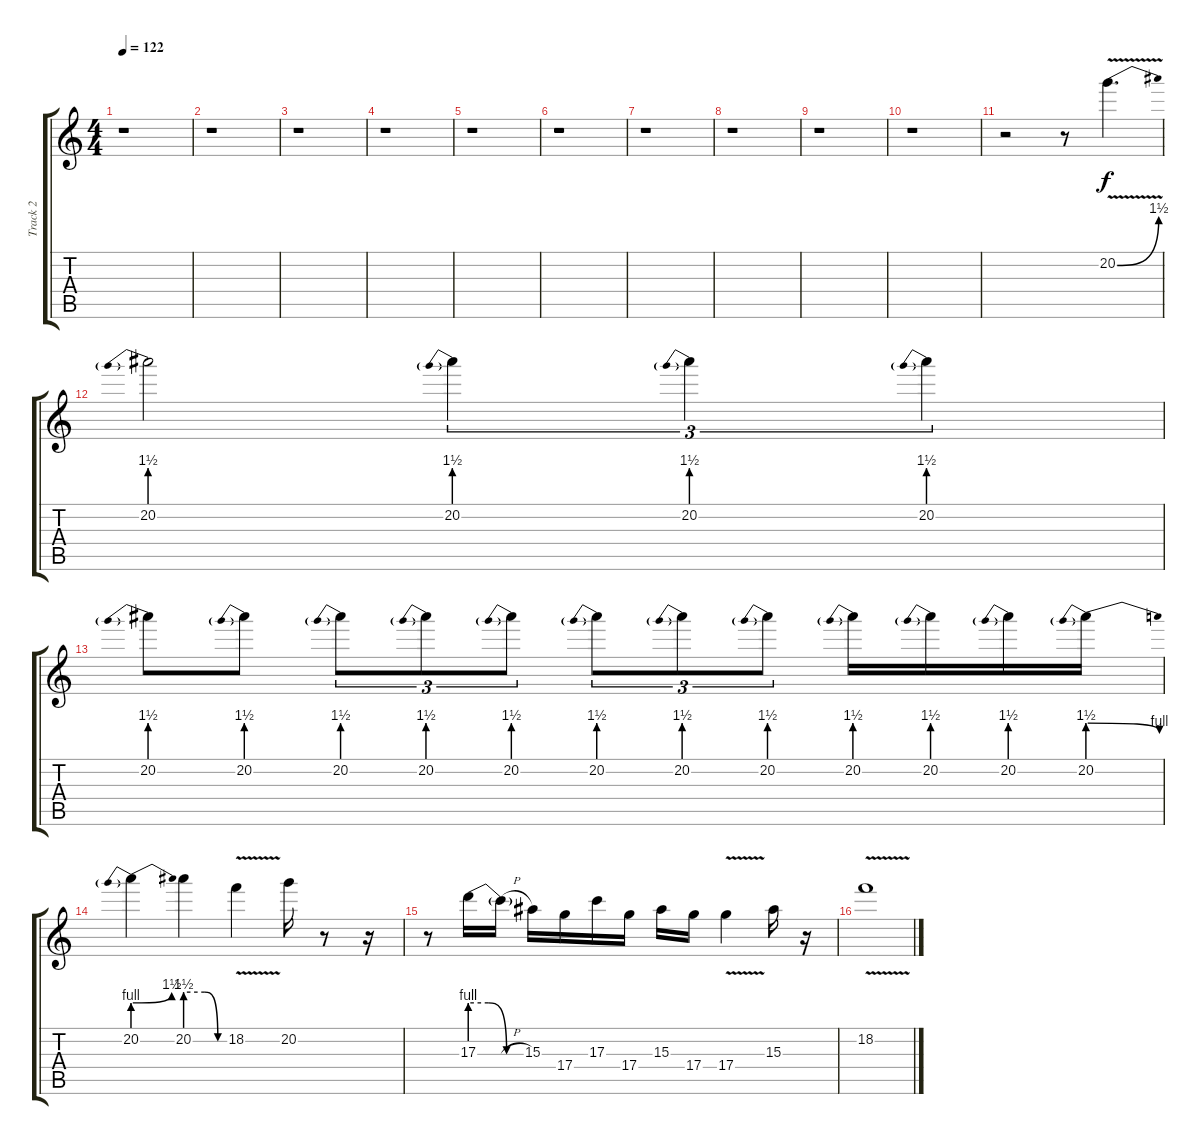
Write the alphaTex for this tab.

\track ("Track 2" "Track 2") {instrument distortionguitar}
\staff {score tabs}
\tuning (E4 B3 G3 D3 A2 E2) {hide}
\ts (4 4)
\tempo 122
\clef g2
\ks c
r.1{dy f} |
r.1 |
r.1 |
r.1 |
r.1 |
r.1 |
r.1 |
r.1 |
r.1 |
r.1 |
r.2 r.8 20.2{be (bend 0 0 60 6) v}.4{d} |
20.2{be (prebend 0 6 60 6)}.2 20.2{be (prebend 0 6 60 6)}.4{tu (3 2)} 20.2{be (prebend 0 6 60 6)}.4{tu (3 2)} 20.2{be (prebend 0 6 60 6)}.4{tu (3 2)} |
20.2{be (prebend 0 6 60 6)}.8 20.2{be (prebend 0 6 60 6)}.8 20.2{be (prebend 0 6 60 6)}.8{tu (3 2)} 20.2{be (prebend 0 6 60 6)}.8{tu (3 2)} 20.2{be (prebend 0 6 60 6)}.8{tu (3 2)} 20.2{be (prebend 0 6 60 6)}.8{tu (3 2)} 20.2{be (prebend 0 6 60 6)}.8{tu (3 2)} 20.2{be (prebend 0 6 60 6)}.8{tu (3 2)} 20.2{be (prebend 0 6 60 6)}.16 20.2{be (prebend 0 6 60 6)}.16 20.2{be (prebend 0 6 60 6)}.16 20.2{be (prebendrelease 0 6 60 4)}.16 |
20.2{be (prebendbend 0 4 60 6)}.4 20.2{be (custom 0 6 30 6 50 0 60 0)}.4 18.2{v}.4 20.2.16 r.8 r.16 |
r.8 17.3{be (custom 0 4 20 4 40 0 60 0)}.16 17.3{h t}.16 15.3.16 17.4.16 17.3.16 17.4.16 15.3.16 17.4.16 17.4{v}.4 15.3.16 r.16 |
18.2{v}.1
